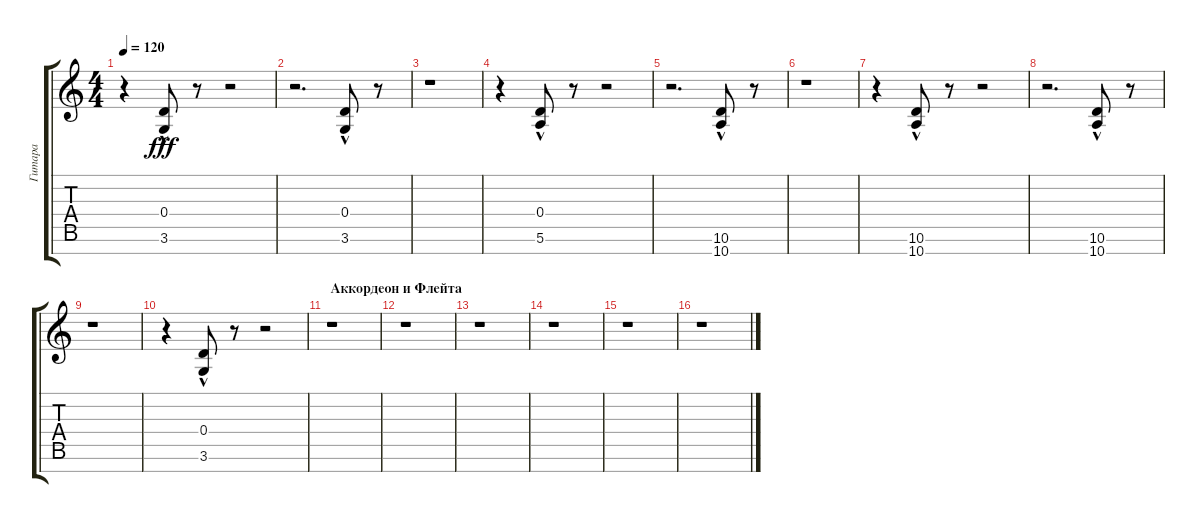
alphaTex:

\track ("Гитара" "Гитара") {instrument acousticguitarsteel}
\staff {score tabs}
\tuning (E4 B3 G3 D3 A2 E2 B1) {hide}
\ts (4 4)
\tempo 120
\clef g2
\ks c
r.4{dy fff} (0.4{hac} 3.6{hac}).8 r.8 r.2 |
r.2{d} (0.4{hac} 3.6{hac}).8 r.8 |
r.1 |
r.4 (0.4{hac} 5.6{hac}).8 r.8 r.2 |
r.2{d} (10.6{hac} 10.7{hac}).8 r.8 |
r.1 |
r.4 (10.6{hac} 10.7{hac}).8 r.8 r.2 |
r.2{d} (10.6{hac} 10.7{hac}).8 r.8 |
r.1 |
r.4 (0.4{hac} 3.6{hac}).8 r.8 r.2 |
\section ("" " Аккордеон и Флейта")
r.1 |
r.1 |
r.1 |
r.1 |
r.1 |
r.1
